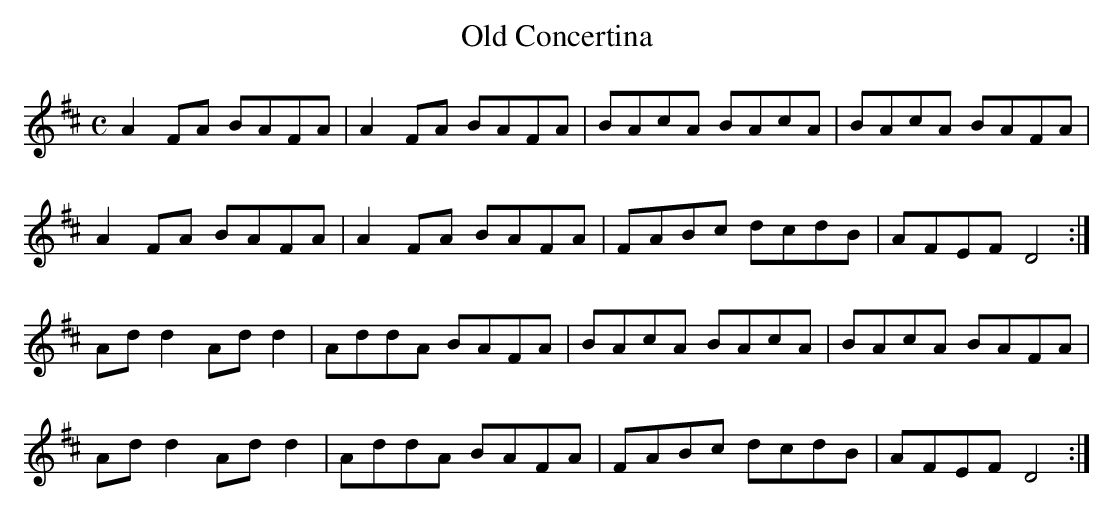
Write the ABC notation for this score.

X:1
T:Old Concertina
M:C
L:1/8
K:D Major
A2FA BAFA|A2FA BAFA|BAcA BAcA|BAcA BAFA|!
A2FA BAFA|A2FA BAFA|FABc dcdB|AFEF D4:|!
Add2 Add2|AddA BAFA|BAcA BAcA|BAcA BAFA|!
Add2 Add2|AddA BAFA|FABc dcdB|AFEF D4:|!
